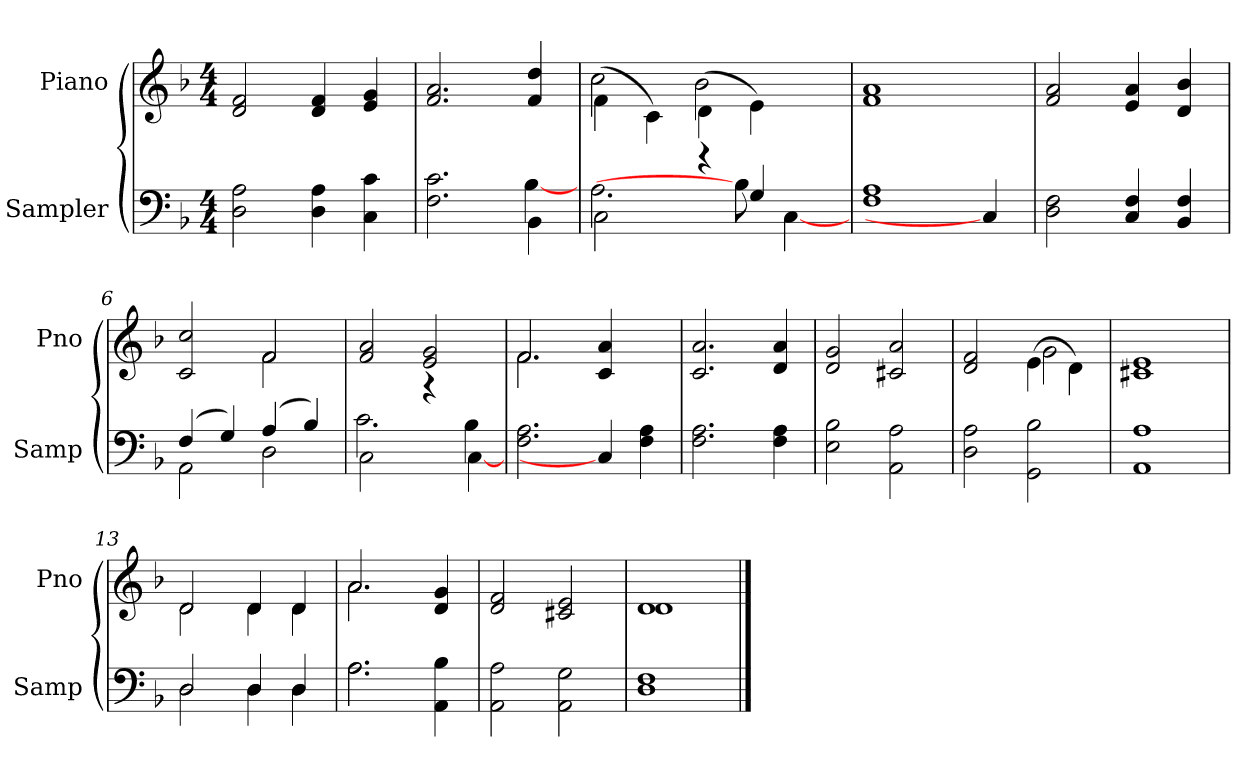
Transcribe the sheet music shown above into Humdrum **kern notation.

**kern	**kern
*part2	*part1
*staff2	*staff1
*I"Sampler	*I"Piano
*I'Samp	*I'Pno
*clefF4	*clefG2
*k[b-]	*k[b-]
*F:	*F:
*M4/4	*M4/4
=1	=1
2D\ 2A\	2d/ 2f/
4D\ 4A\	4d/ 4f/
4C\ 4c\	4e/ 4g/
=2	=2
*^	*
2.F\ 2.c\	2.ryy	2.f/ 2.a/
4BB-\	[4B-	4f/ 4dd/
=3	=3	=3
*	*	*^
2C\	2.A	(4f\	2cc
.	.	4c\)	.
4r	.	(4d\	2b-
4G	8B-]	4e\)	.
.	[4C	.	.
8ryy	.	8ryy	8ryy
*v	*v	*	*
*	*v	*v
=4	=4
1F/ 1A/	1f\ 1a\
4C]	4ryy
=5	=5
2D\ 2F\	2f/ 2a/
4C/ 4F/	4e/ 4a/
4BB-/ 4F/	4d/ 4b-/
=6	=6
*^	*^
(4F/	2AA	2c/ 2cc/	2ryy
4G/)	.	.	.
(4A/	2D	2f/	2f
4B-/)	.	.	.
*	*	*v	*v
=7	=7	=7
2C\	2.c	2f/ 2a/
4r	.	2e/ 2g/
4B-\	[4C	.
*v	*v	*
=8	=8
*	*^
2.F\ 2.A\	2.f/	2.f
4C]	4c/ 4a/	4ryy
4F\ 4A\	4ryy	4ryy
*	*v	*v
=9	=9
2.F\ 2.A\	2.c/ 2.a/
4F\ 4A\	4d/ 4a/
=10	=10
2E\ 2B-\	2d/ 2g/
2AA\ 2A\	2c#X/ 2a/
=11	=11
*	*^
2D\ 2A\	2d/ 2f/	2ryy
2GG\ 2B-\	(4e\	2g
.	4d\)	.
*	*v	*v
=12	=12
1AA/ 1A/	1c#X\ 1e\
=13	=13
*^	*^
2D/	2D	2d/	2d
4D/	4D	4d/	4d
4D/	4D	4d/	4d
=14	=14	=14	=14
2.A\	2.A	2.a/	2.a
4AA\ 4B-\	4ryy	4d/ 4g/	4ryy
*v	*v	*	*
*	*v	*v
=15	=15
2AA\ 2A\	2d/ 2f/
2AA\ 2G\	2c#X/ 2e/
=16	=16
*	*^
1D\ 1F\	1d\	1d
*	*v	*v
==	==
*-	*-
